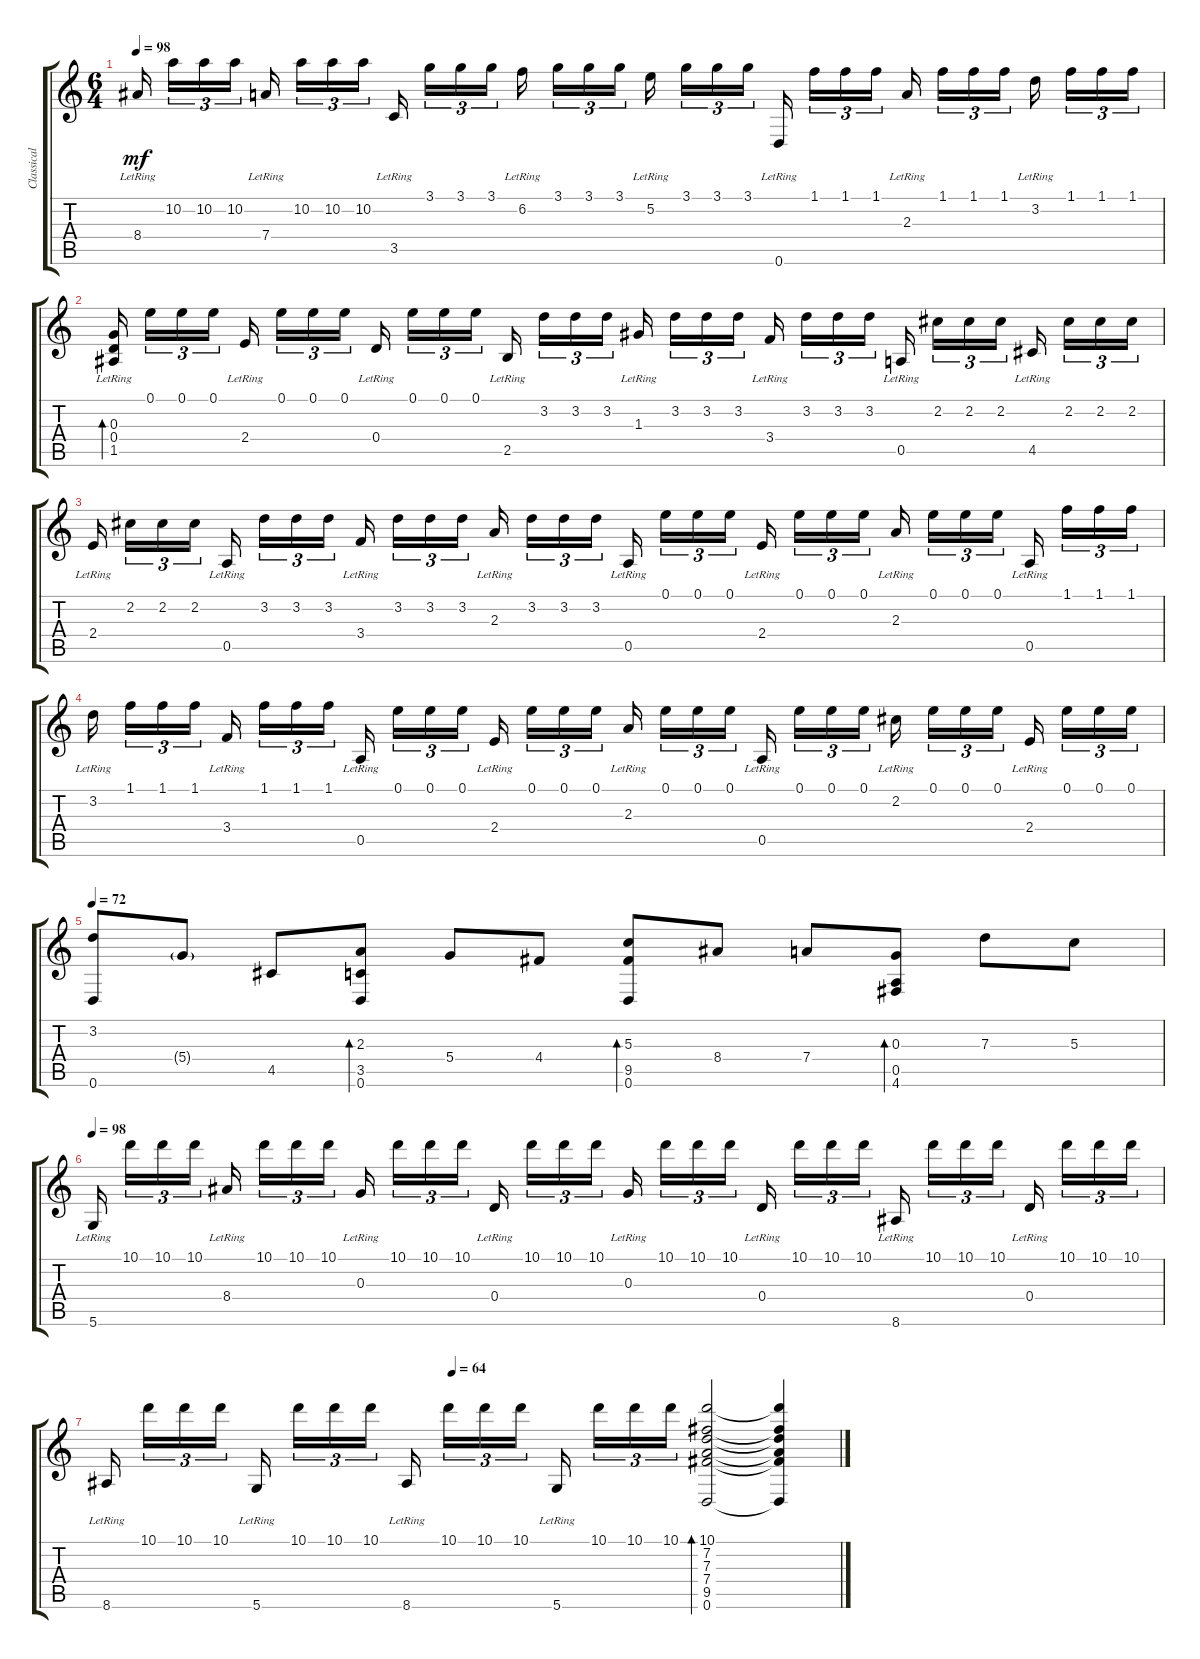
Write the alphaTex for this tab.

\track ("Classical Guitar" "Classical ") {instrument acousticguitarnylon}
\staff {score tabs}
\tuning (E4 B3 G3 D3 A2 D2) {hide}
\ts (6 4)
\tempo 98
\clef g2
\ks c
8.4{lr}.16{dy mf} 10.2.16{tu (3 2)} 10.2.16{tu (3 2)} 10.2.16{tu (3 2)} 7.4{lr}.16 10.2.16{tu (3 2)} 10.2.16{tu (3 2)} 10.2.16{tu (3 2)} 3.5{lr}.16 3.1.16{tu (3 2)} 3.1.16{tu (3 2)} 3.1.16{tu (3 2)} 6.2{lr}.16 3.1.16{tu (3 2)} 3.1.16{tu (3 2)} 3.1.16{tu (3 2)} 5.2{lr}.16 3.1.16{tu (3 2)} 3.1.16{tu (3 2)} 3.1.16{tu (3 2)} 0.6{lr}.16 1.1.16{tu (3 2)} 1.1.16{tu (3 2)} 1.1.16{tu (3 2)} 2.3{lr}.16 1.1.16{tu (3 2)} 1.1.16{tu (3 2)} 1.1.16{tu (3 2)} 3.2{lr}.16 1.1.16{tu (3 2)} 1.1.16{tu (3 2)} 1.1.16{tu (3 2)} |
(0.3 0.4 1.5{lr}).16{bd 60} 0.1.16{tu (3 2)} 0.1.16{tu (3 2)} 0.1.16{tu (3 2)} 2.4{lr}.16 0.1.16{tu (3 2)} 0.1.16{tu (3 2)} 0.1.16{tu (3 2)} 0.4{lr}.16 0.1.16{tu (3 2)} 0.1.16{tu (3 2)} 0.1.16{tu (3 2)} 2.5{lr}.16 3.2.16{tu (3 2)} 3.2.16{tu (3 2)} 3.2.16{tu (3 2)} 1.3{lr}.16 3.2.16{tu (3 2)} 3.2.16{tu (3 2)} 3.2.16{tu (3 2)} 3.4{lr}.16 3.2.16{tu (3 2)} 3.2.16{tu (3 2)} 3.2.16{tu (3 2)} 0.5{lr}.16 2.2.16{tu (3 2)} 2.2.16{tu (3 2)} 2.2.16{tu (3 2)} 4.5{lr}.16 2.2.16{tu (3 2)} 2.2.16{tu (3 2)} 2.2.16{tu (3 2)} |
2.4{lr}.16 2.2.16{tu (3 2)} 2.2.16{tu (3 2)} 2.2.16{tu (3 2)} 0.5{lr}.16 3.2.16{tu (3 2)} 3.2.16{tu (3 2)} 3.2.16{tu (3 2)} 3.4{lr}.16 3.2.16{tu (3 2)} 3.2.16{tu (3 2)} 3.2.16{tu (3 2)} 2.3{lr}.16 3.2.16{tu (3 2)} 3.2.16{tu (3 2)} 3.2.16{tu (3 2)} 0.5{lr}.16 0.1.16{tu (3 2)} 0.1.16{tu (3 2)} 0.1.16{tu (3 2)} 2.4{lr}.16 0.1.16{tu (3 2)} 0.1.16{tu (3 2)} 0.1.16{tu (3 2)} 2.3{lr}.16 0.1.16{tu (3 2)} 0.1.16{tu (3 2)} 0.1.16{tu (3 2)} 0.5{lr}.16 1.1.16{tu (3 2)} 1.1.16{tu (3 2)} 1.1.16{tu (3 2)} |
3.2{lr}.16 1.1.16{tu (3 2)} 1.1.16{tu (3 2)} 1.1.16{tu (3 2)} 3.4{lr}.16 1.1.16{tu (3 2)} 1.1.16{tu (3 2)} 1.1.16{tu (3 2)} 0.5{lr}.16 0.1.16{tu (3 2)} 0.1.16{tu (3 2)} 0.1.16{tu (3 2)} 2.4{lr}.16 0.1.16{tu (3 2)} 0.1.16{tu (3 2)} 0.1.16{tu (3 2)} 2.3{lr}.16 0.1.16{tu (3 2)} 0.1.16{tu (3 2)} 0.1.16{tu (3 2)} 0.5{lr}.16 0.1.16{tu (3 2)} 0.1.16{tu (3 2)} 0.1.16{tu (3 2)} 2.2{lr}.16 0.1.16{tu (3 2)} 0.1.16{tu (3 2)} 0.1.16{tu (3 2)} 2.4{lr}.16 0.1.16{tu (3 2)} 0.1.16{tu (3 2)} 0.1.16{tu (3 2)} |
\tempo 72
(3.2 0.6).8 5.4{g}.8 4.5.8 (2.3 3.5 0.6).8{bd 60} 5.4.8 4.4.8 (5.3 9.5 0.6).8{bd 60} 8.4.8 7.4.8 (0.3 0.5 4.6).8{bd 60} 7.3.8 5.3.8 |
\tempo 98
5.6{lr}.16 10.1.16{tu (3 2)} 10.1.16{tu (3 2)} 10.1.16{tu (3 2)} 8.4{lr}.16 10.1.16{tu (3 2)} 10.1.16{tu (3 2)} 10.1.16{tu (3 2)} 0.3{lr}.16 10.1.16{tu (3 2)} 10.1.16{tu (3 2)} 10.1.16{tu (3 2)} 0.4{lr}.16 10.1.16{tu (3 2)} 10.1.16{tu (3 2)} 10.1.16{tu (3 2)} 0.3{lr}.16 10.1.16{tu (3 2)} 10.1.16{tu (3 2)} 10.1.16{tu (3 2)} 0.4{lr}.16 10.1.16{tu (3 2)} 10.1.16{tu (3 2)} 10.1.16{tu (3 2)} 8.6{lr}.16 10.1.16{tu (3 2)} 10.1.16{tu (3 2)} 10.1.16{tu (3 2)} 0.4{lr}.16 10.1.16{tu (3 2)} 10.1.16{tu (3 2)} 10.1.16{tu (3 2)} |
\tempo (64 0.4722222222222222)
8.6{lr}.16 10.1.16{tu (3 2)} 10.1.16{tu (3 2)} 10.1.16{tu (3 2)} 5.6{lr}.16 10.1.16{tu (3 2)} 10.1.16{tu (3 2)} 10.1.16{tu (3 2)} 8.6{lr}.16 10.1.16{tu (3 2)} 10.1.16{tu (3 2)} 10.1.16{tu (3 2)} 5.6{lr}.16 10.1.16{tu (3 2)} 10.1.16{tu (3 2)} 10.1.16{tu (3 2)} (10.1 7.2 7.3 7.4 9.5 0.6).2{bd 480} (10.1{t} 7.2{t} 7.3{t} 7.4{t} 9.5{t} 0.6{t}).4
